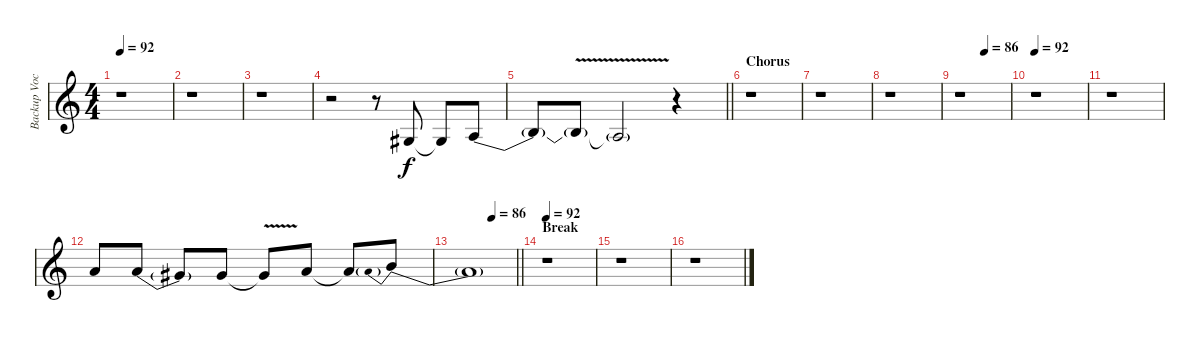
\track ("Backup Vocals" "Backup Voc") {instrument lead6voice}
\staff {score}
\tuning (Db4 Ab3 E3 B2 Gb2 B1) {hide}
\ts (4 4)
\tempo 92
\clef g2
\ks c
r.1{dy f} |
r.1 |
r.1 |
r.2 r.8 9.4.8 9.4{t}.8 10.4{be (custom 0 0 10 0 20 4 60 4)}.8 |
\barLineRight lightlight
10.4{t}.8 10.4{v t}.8 10.4{t}.2 r.4 |
\section ("" "Chorus")
r.1 |
r.1 |
r.1 |
\tempo (86 0.5)
r.1 |
\tempo 92
r.1 |
r.1 |
8.1.8 12.2{be (custom 0 2 25 2 35 0 60 0)}.8 12.2{t}.8 12.2.8 12.2{v t}.8 8.1.8 8.1{t}.8 8.1{be (prebendrelease 0 4 60 0)}.8 |
\tempo (86 0.5)
\barLineRight lightlight
8.1{t}.1 |
\section ("" "Break")
\tempo 92
r.1 |
r.1 |
r.1
